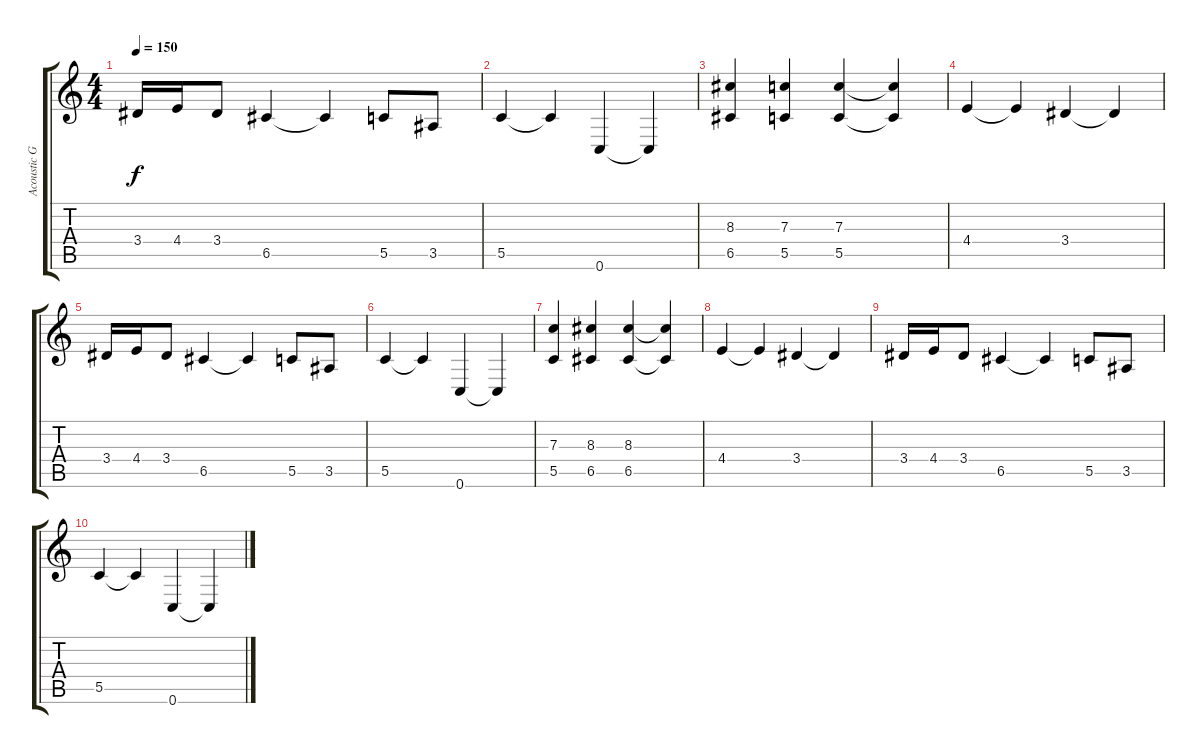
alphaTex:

\track ("Acoustic Guitar" "Acoustic G") {instrument acousticguitarsteel}
\staff {score tabs}
\tuning (D4 A3 F3 C3 G2 C2) {hide}
\ts (4 4)
\tempo 150
\clef g2
\ks c
3.4.16{dy f} 4.4.16 3.4.8 6.5.4 6.5{t}.4 5.5.8 3.5.8 |
5.5.4 5.5{t}.4 0.6.4 0.6{t}.4 |
(8.3 6.5).4 (7.3 5.5).4 (7.3 5.5).4 (7.3{t} 5.5{t}).4 |
4.4.4 4.4{t}.4 3.4.4 3.4{t}.4 |
3.4.16 4.4.16 3.4.8 6.5.4 6.5{t}.4 5.5.8 3.5.8 |
5.5.4 5.5{t}.4 0.6.4 0.6{t}.4 |
(7.3 5.5).4 (8.3 6.5).4 (8.3 6.5).4 (8.3{t} 6.5{t}).4 |
4.4.4 4.4{t}.4 3.4.4 3.4{t}.4 |
3.4.16 4.4.16 3.4.8 6.5.4 6.5{t}.4 5.5.8 3.5.8 |
5.5.4 5.5{t}.4 0.6.4 0.6{t}.4
